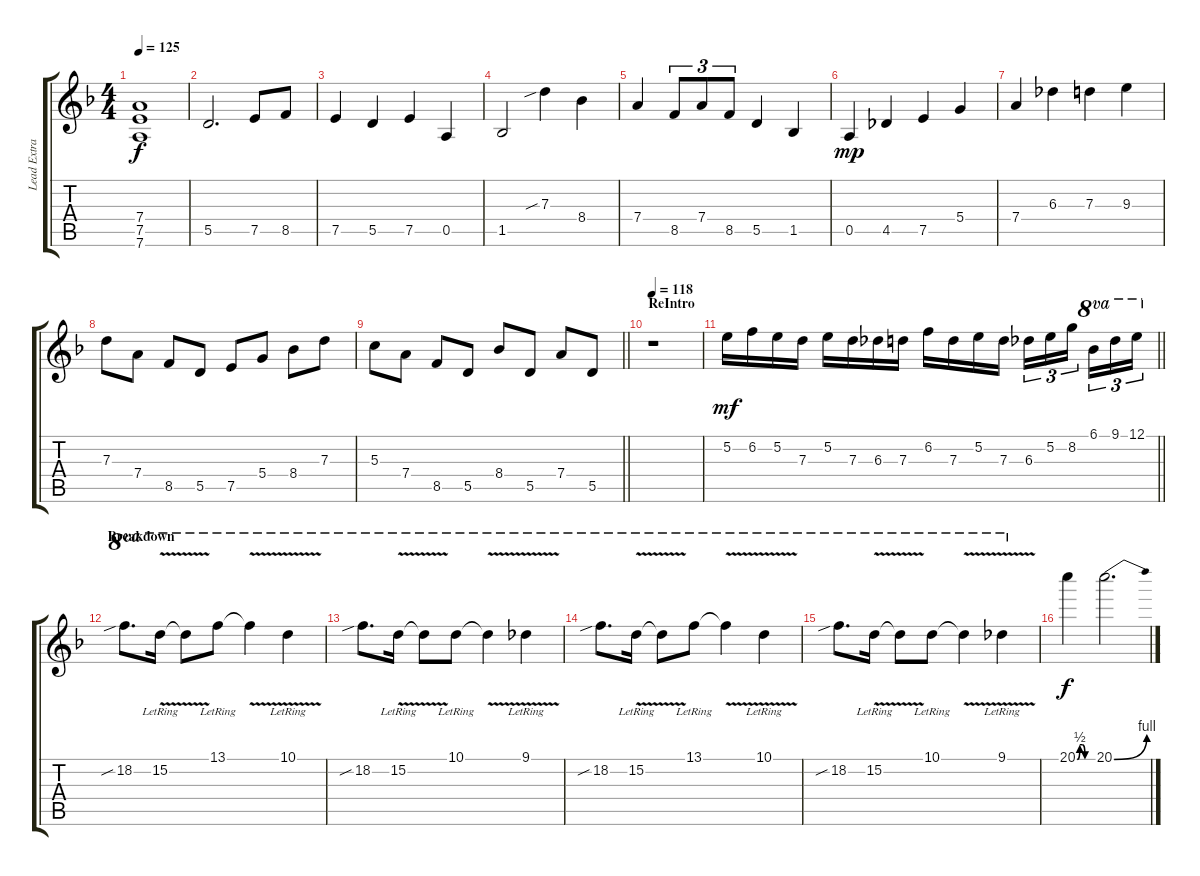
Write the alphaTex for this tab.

\track ("Lead Extra" "Lead Extra") {instrument distortionguitar}
\staff {score tabs}
\tuning (E4 B3 G3 D3 A2 D2) {hide}
\ts (4 4)
\tempo 125
\clef g2
\ks f
(7.4 7.5 7.6).1{dy f} |
5.5.2{d} 7.5.8 8.5.8 |
7.5.4 5.5.4 7.5.4 0.5.4 |
1.5.2 7.3{sib}.4 8.4.4 |
7.4.4 8.5.8{tu (3 2)} 7.4.8{tu (3 2)} 8.5.8{tu (3 2)} 5.5.4 1.5.4 |
0.5.4{dy mp} 4.5.4 7.5.4 5.4.4 |
7.4.4 6.3.4 7.3.4 9.3.4 |
7.3.8 7.4.8 8.5.8 5.5.8 7.5.8 5.4.8 8.4.8 7.3.8 |
\barLineRight lightlight
5.3.8 7.4.8 8.5.8 5.5.8 8.4.8 5.5.8 7.4.8 5.5.8 |
\section ("" "ReIntro")
\tempo 118
r.1 |
\barLineRight lightlight
5.2.16{dy mf} 6.2.16 5.2.16 7.3.16 5.2.16 7.3.16 6.3.16 7.3.16 6.2.16 7.3.16 5.2.16 7.3.16 6.3.16{tu (3 2)} 5.2.16{tu (3 2)} 8.2.16{tu (3 2) beam splitsecondary} 6.1.16{tu (3 2) ot 8va} 9.1.16{tu (3 2) ot 8va} 12.1.16{tu (3 2) ot 8va} |
\section ("" "Breakdown")
18.2{sib}.8{d ot 8va} 15.2{v lr}.16{ot 8va} 15.2{v t}.8{ot 8va} 13.1{lr}.8{ot 8va} 13.1{v t}.4{ot 8va} 10.1{v lr}.4{ot 8va} |
18.2{sib}.8{d ot 8va} 15.2{v lr}.16{ot 8va} 15.2{v t}.8{ot 8va} 10.1{lr}.8{ot 8va} 10.1{v t}.4{ot 8va} 9.1{v lr}.4{ot 8va} |
18.2{sib}.8{d ot 8va} 15.2{v lr}.16{ot 8va} 15.2{v t}.8{ot 8va} 13.1{lr}.8{ot 8va} 13.1{v t}.4{ot 8va} 10.1{v lr}.4{ot 8va} |
18.2{sib}.8{d ot 8va} 15.2{v lr}.16{ot 8va} 15.2{v t}.8{ot 8va} 10.1{lr}.8{ot 8va} 10.1{v t}.4{ot 8va} 9.1{v lr}.4{ot 8va} |
20.1{be (custom 0 0 10 2 20 2 30 0 60 0)}.4{dy f} 20.1{be (bend 0 0 60 4)}.2{d}
